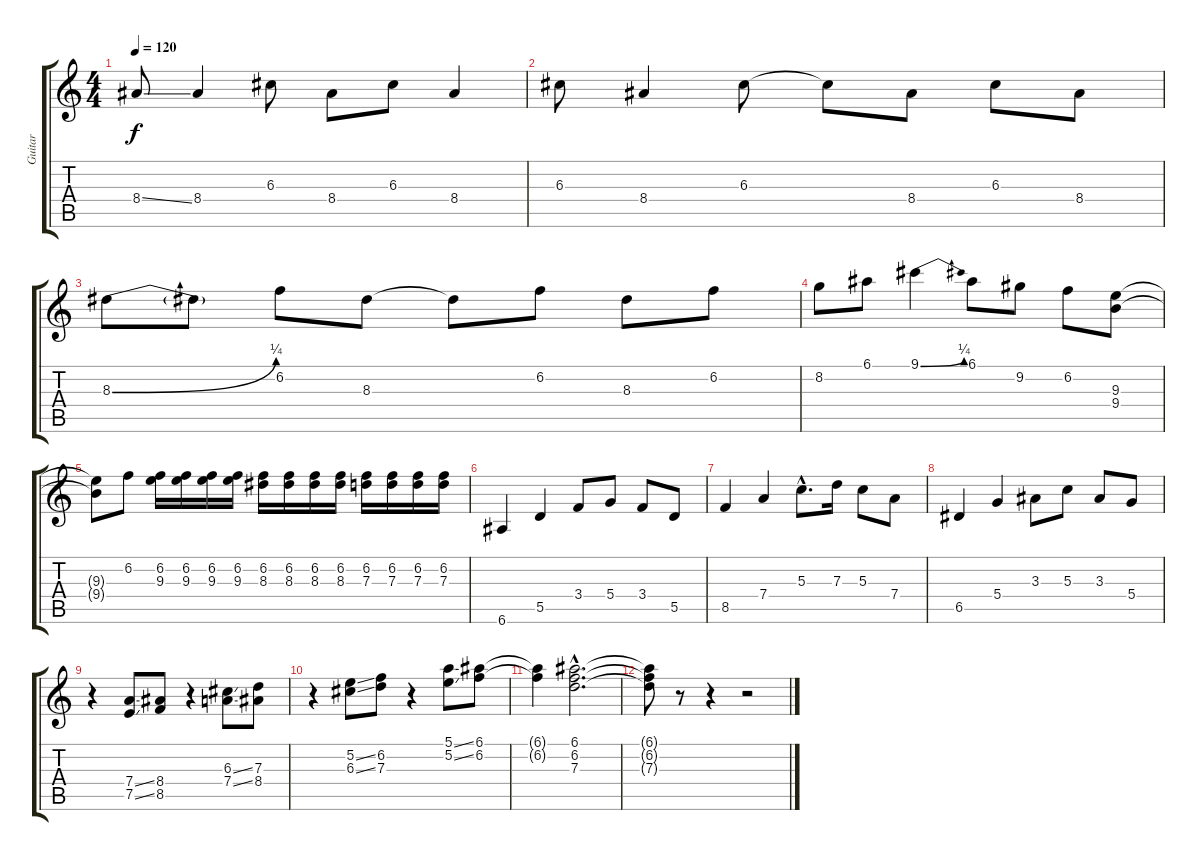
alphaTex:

\track ("Guitar" "Guitar") {instrument electricguitarclean}
\staff {score tabs}
\tuning (E4 B3 G3 D3 A2 E2) {hide}
\ts (4 4)
\tempo 120
\clef g2
\ks c
8.4{ss}.8{dy f} 8.4.4 6.3.8 8.4.8 6.3.8 8.4.4 |
6.3.8 8.4.4 6.3.8 6.3{t}.8 8.4.8 6.3.8 8.4.8 |
8.3{be (bend 0 0 60 1)}.8 8.3{t}.8 6.2.8 8.3.8 8.3{t}.8 6.2.8 8.3.8 6.2.8 |
8.2.8 6.1.8 9.1{be (bend 0 0 60 1)}.4 6.1.8 9.2.8 6.2.8 (9.3 9.4).8 |
(9.3{t} 9.4{t}).8 6.2.8 (6.2 9.3).16 (6.2 9.3).16 (6.2 9.3).16 (6.2 9.3).16 (6.2 8.3).16 (6.2 8.3).16 (6.2 8.3).16 (6.2 8.3).16 (6.2 7.3).16 (6.2 7.3).16 (6.2 7.3).16 (6.2 7.3).16 |
6.6.4 5.5.4 3.4.8 5.4.8 3.4.8 5.5.8 |
8.5.4 7.4.4 5.3{hac}.8{d} 7.3.16 5.3.8 7.4.8 |
6.5.4 5.4.4 3.3.8 5.3.8 3.3.8 5.4.8 |
r.4 (7.4{ss} 7.5{ss}).8 (8.4 8.5).8 r.4 (6.3{ss} 7.4{ss}).8 (7.3 8.4).8 |
r.4 (5.2{ss} 6.3{ss}).8 (6.2 7.3).8 r.4 (5.1{ss} 5.2{ss}).8 (6.1 6.2).8 |
(6.1{t} 6.2{t}).4 (6.1{hac} 6.2{hac} 7.3{hac}).2{d} |
(6.1{t} 6.2{t} 7.3{t}).8 r.8 r.4 r.2
